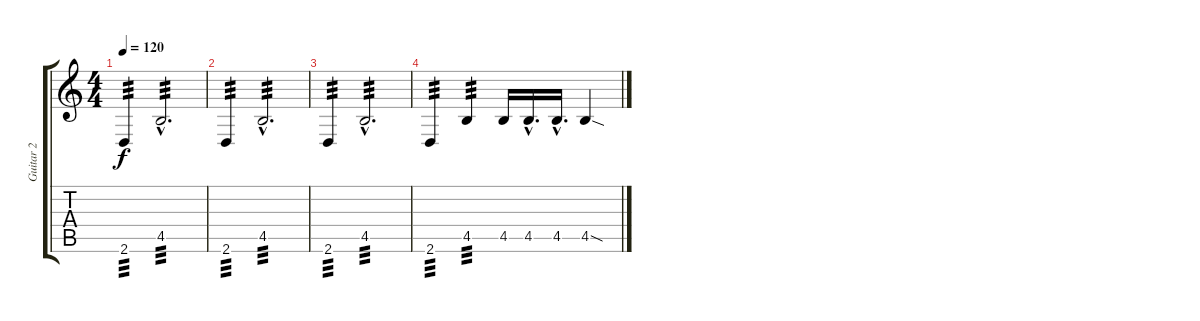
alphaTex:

\track ("Guitar 2" "Guitar 2") {instrument distortionguitar}
\staff {score tabs}
\tuning (D4 A3 F3 C3 G2 C2) {hide}
\ts (4 4)
\tempo 120
\clef g2
\ks c
2.6.4{tp 3 dy f} 4.5{hac}.2{d tp 3} |
2.6.4{tp 3} 4.5{hac}.2{d tp 3} |
2.6.4{tp 3} 4.5{hac}.2{d tp 3} |
2.6.4{tp 3} 4.5.4{tp 3} 4.5.16 4.5{hac}.16{d} 4.5{hac}.16{d} 4.5{sod}.4
